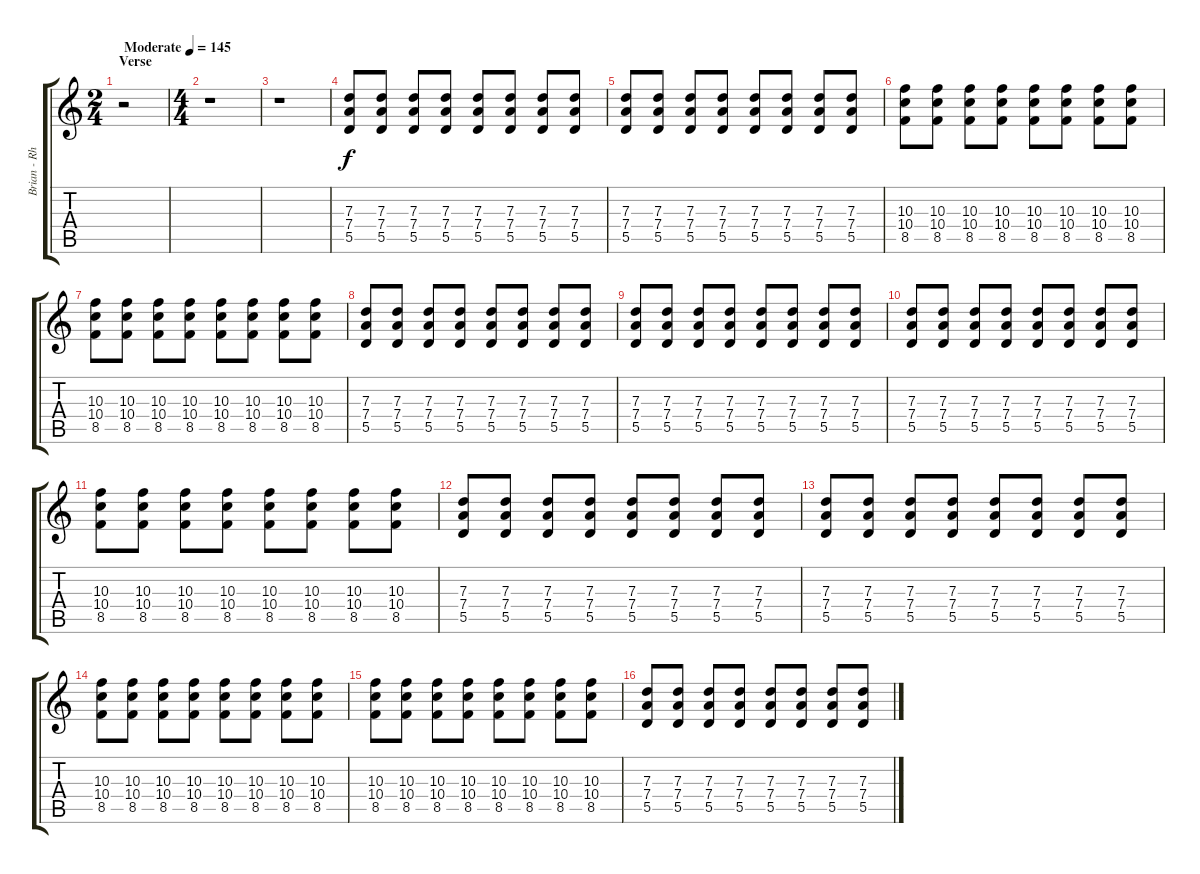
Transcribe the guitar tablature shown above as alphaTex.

\track ("Brian - Rhythm Guitar" "Brian - Rh") {instrument electricguitarjazz}
\staff {score tabs}
\tuning (E4 B3 G3 D3 A2 E2) {hide}
\ts (2 4)
\section ("" "Verse")
\tempo (145 "Moderate")
\clef g2
\ks c
r.2{dy f instrument electricguitarjazz} |
\ts (4 4)
r.1 |
r.1 |
(7.3 7.4 5.5).8 (7.3 7.4 5.5).8 (7.3 7.4 5.5).8 (7.3 7.4 5.5).8 (7.3 7.4 5.5).8 (7.3 7.4 5.5).8 (7.3 7.4 5.5).8 (7.3 7.4 5.5).8 |
(7.3 7.4 5.5).8 (7.3 7.4 5.5).8 (7.3 7.4 5.5).8 (7.3 7.4 5.5).8 (7.3 7.4 5.5).8 (7.3 7.4 5.5).8 (7.3 7.4 5.5).8 (7.3 7.4 5.5).8 |
(10.3 10.4 8.5).8 (10.3 10.4 8.5).8 (10.3 10.4 8.5).8 (10.3 10.4 8.5).8 (10.3 10.4 8.5).8 (10.3 10.4 8.5).8 (10.3 10.4 8.5).8 (10.3 10.4 8.5).8 |
(10.3 10.4 8.5).8 (10.3 10.4 8.5).8 (10.3 10.4 8.5).8 (10.3 10.4 8.5).8 (10.3 10.4 8.5).8 (10.3 10.4 8.5).8 (10.3 10.4 8.5).8 (10.3 10.4 8.5).8 |
(7.3 7.4 5.5).8 (7.3 7.4 5.5).8 (7.3 7.4 5.5).8 (7.3 7.4 5.5).8 (7.3 7.4 5.5).8 (7.3 7.4 5.5).8 (7.3 7.4 5.5).8 (7.3 7.4 5.5).8 |
(7.3 7.4 5.5).8 (7.3 7.4 5.5).8 (7.3 7.4 5.5).8 (7.3 7.4 5.5).8 (7.3 7.4 5.5).8 (7.3 7.4 5.5).8 (7.3 7.4 5.5).8 (7.3 7.4 5.5).8 |
(7.3 7.4 5.5).8 (7.3 7.4 5.5).8 (7.3 7.4 5.5).8 (7.3 7.4 5.5).8 (7.3 7.4 5.5).8 (7.3 7.4 5.5).8 (7.3 7.4 5.5).8 (7.3 7.4 5.5).8 |
(10.3 10.4 8.5).8 (10.3 10.4 8.5).8 (10.3 10.4 8.5).8 (10.3 10.4 8.5).8 (10.3 10.4 8.5).8 (10.3 10.4 8.5).8 (10.3 10.4 8.5).8 (10.3 10.4 8.5).8 |
(7.3 7.4 5.5).8 (7.3 7.4 5.5).8 (7.3 7.4 5.5).8 (7.3 7.4 5.5).8 (7.3 7.4 5.5).8 (7.3 7.4 5.5).8 (7.3 7.4 5.5).8 (7.3 7.4 5.5).8 |
(7.3 7.4 5.5).8 (7.3 7.4 5.5).8 (7.3 7.4 5.5).8 (7.3 7.4 5.5).8 (7.3 7.4 5.5).8 (7.3 7.4 5.5).8 (7.3 7.4 5.5).8 (7.3 7.4 5.5).8 |
(10.3 10.4 8.5).8 (10.3 10.4 8.5).8 (10.3 10.4 8.5).8 (10.3 10.4 8.5).8 (10.3 10.4 8.5).8 (10.3 10.4 8.5).8 (10.3 10.4 8.5).8 (10.3 10.4 8.5).8 |
(10.3 10.4 8.5).8 (10.3 10.4 8.5).8 (10.3 10.4 8.5).8 (10.3 10.4 8.5).8 (10.3 10.4 8.5).8 (10.3 10.4 8.5).8 (10.3 10.4 8.5).8 (10.3 10.4 8.5).8 |
(7.3 7.4 5.5).8 (7.3 7.4 5.5).8 (7.3 7.4 5.5).8 (7.3 7.4 5.5).8 (7.3 7.4 5.5).8 (7.3 7.4 5.5).8 (7.3 7.4 5.5).8 (7.3 7.4 5.5).8
